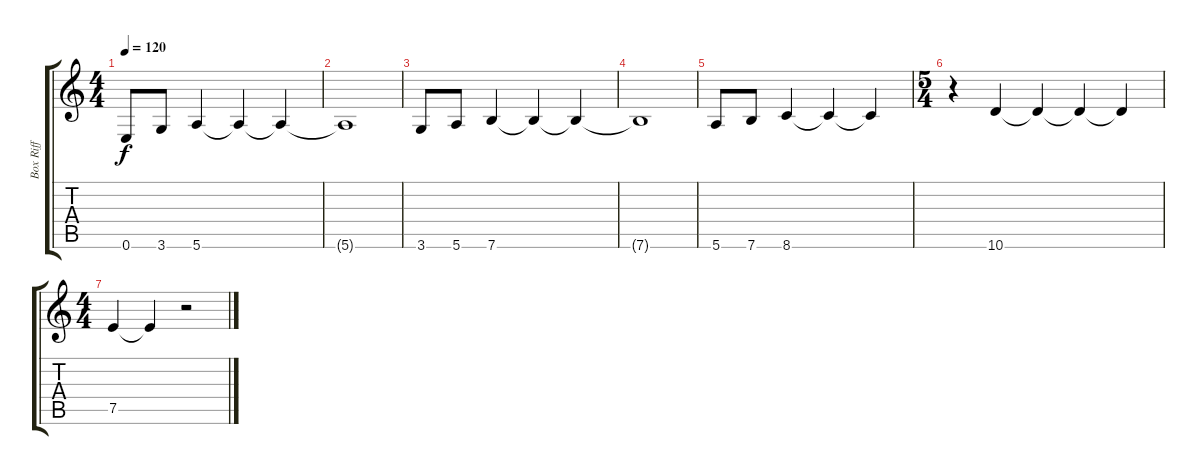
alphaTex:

\track ("Box Riff" "Box Riff") {instrument overdrivenguitar}
\staff {score tabs}
\tuning (E4 B3 G3 D3 A2 E2) {hide}
\ts (4 4)
\tempo 120
\clef g2
\ks c
0.6.8{dy f} 3.6.8 5.6.4 5.6{t}.4 5.6{t}.4 |
5.6{t}.1 |
3.6.8 5.6.8 7.6.4 7.6{t}.4 7.6{t}.4 |
7.6{t}.1 |
5.6.8 7.6.8 8.6.4 8.6{t}.4 8.6{t}.4 |
\ts (5 4)
r.4 10.6.4 10.6{t}.4 10.6{t}.4 10.6{t}.4 |
\ts (4 4)
7.5.4 7.5{t}.4 r.2
